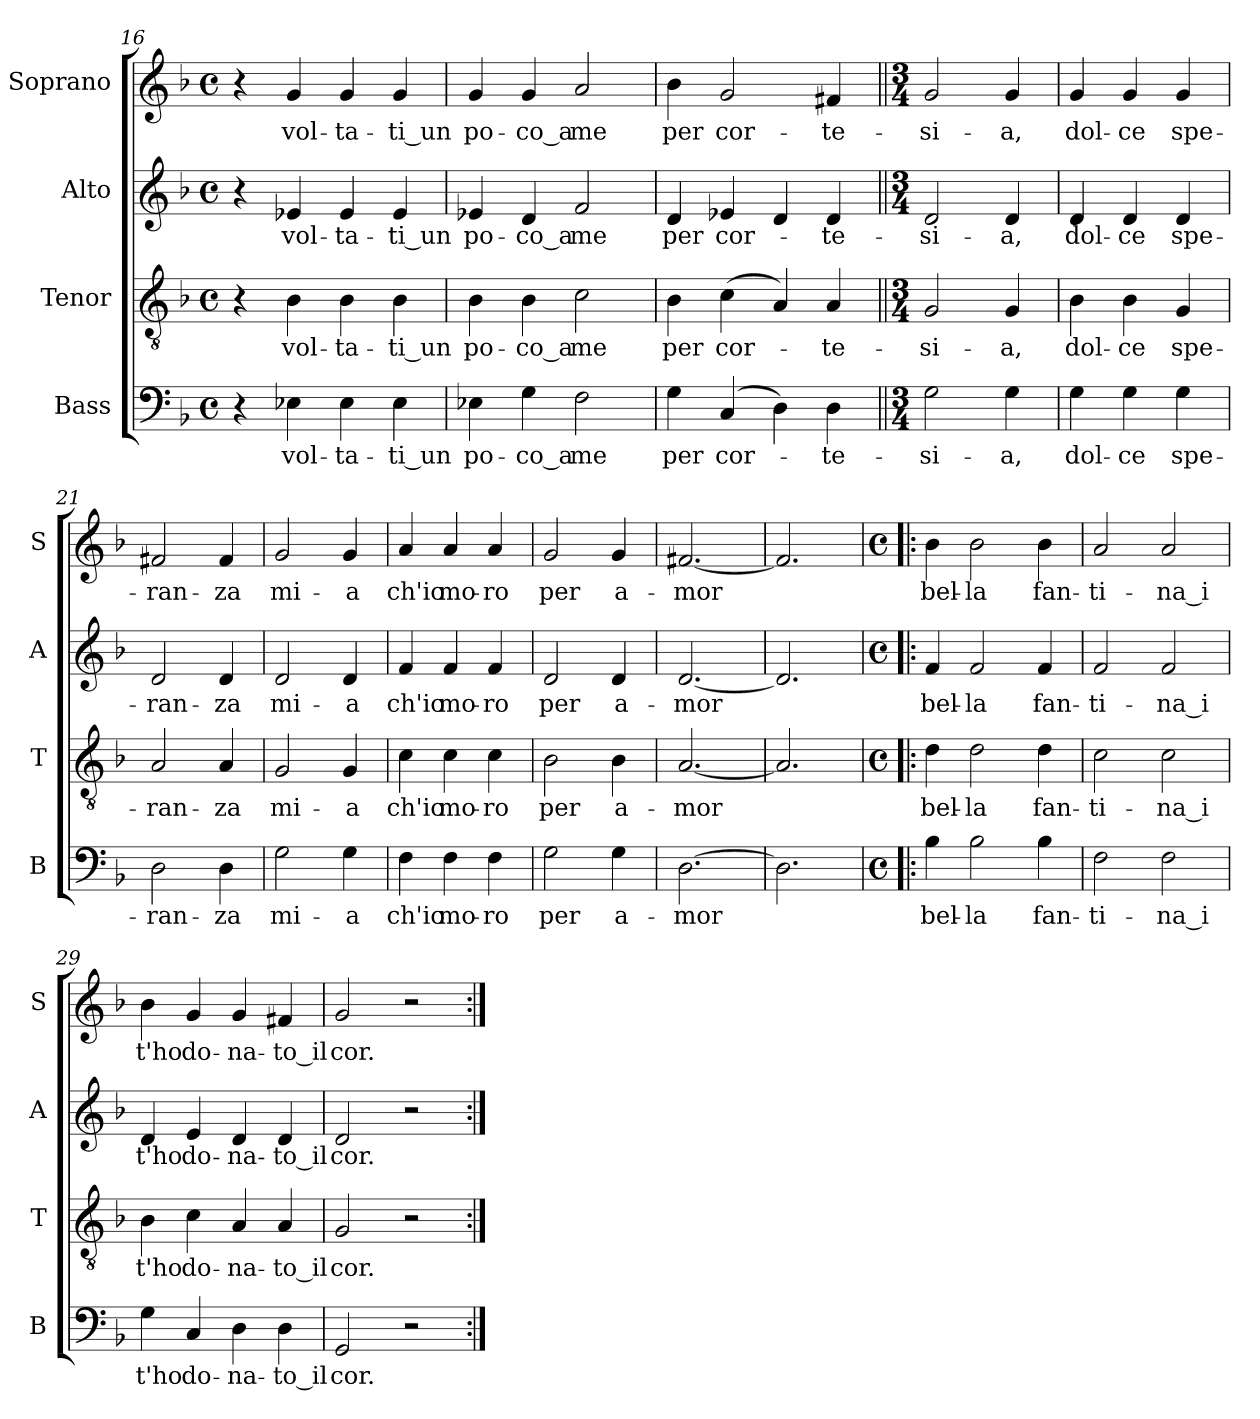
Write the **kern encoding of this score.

**kern	**text	**kern	**text	**kern	**text	**kern	**text
*part4	*part4	*part3	*part3	*part2	*part2	*part1	*part1
*staff4	*staff4	*staff3	*staff3	*staff2	*staff2	*staff1	*staff1
*I"Bass	*	*I"Tenor	*	*I"Alto	*	*I"Soprano	*
*I'B	*	*I'T	*	*I'A	*	*I'S	*
*clefF4	*	*clefGv2	*	*clefG2	*	*clefG2	*
*k[b-]	*	*k[b-]	*	*k[b-]	*	*k[b-]	*
*F:	*	*F:	*	*F:	*	*F:	*
*M4/4	*	*M4/4	*	*M4/4	*	*M4/4	*
*met(c)	*	*met(c)	*	*met(c)	*	*met(c)	*
=16	=16	=16	=16	=16	=16	=16	=16
4r	.	4r	.	4r	.	4r	.
4E-X\	vol-	4B-\	vol-	4e-X/	vol-	4g/	vol-
4E-\	-ta-	4B-\	-ta-	4e-/	-ta-	4g/	-ta-
4E-\	-ti_un	4B-\	-ti_un	4e-/	-ti_un	4g/	-ti_un
!!LO:LB:g=z
=17	=17	=17	=17	=17	=17	=17	=17
4E-X\	po-	4B-\	po-	4e-X/	po-	4g/	po-
4G\	-co_a	4B-\	-co_a	4d/	-co_a	4g/	-co_a
2F\	me	2c\	me	2f/	me	2a/	me
=18	=18	=18	=18	=18	=18	=18	=18
4G\	per	4B-\	per	4d/	per	4b-\	per
(4C/	cor-	(4c\	cor-	4e-X/	cor-	2g/	cor-
4D\)	.	4A/)	.	4d/	.	.	.
4D\	-te-	4A/	-te-	4d/	-te-	4f#X/	-te-
=19||	=19||	=19||	=19||	=19||	=19||	=19||	=19||
*M3/4	*	*M3/4	*	*M3/4	*	*M3/4	*
2G\	-si-	2G/	-si-	2d/	-si-	2g/	-si-
4G\	-a,	4G/	-a,	4d/	-a,	4g/	-a,
=20	=20	=20	=20	=20	=20	=20	=20
4G\	dol-	4B-\	dol-	4d/	dol-	4g/	dol-
4G\	-ce	4B-\	-ce	4d/	-ce	4g/	-ce
4G\	spe-	4G/	spe-	4d/	spe-	4g/	spe-
=21	=21	=21	=21	=21	=21	=21	=21
2D\	-ran-	2A/	-ran-	2d/	-ran-	2f#X/	-ran-
4D\	-za	4A/	-za	4d/	-za	4f#/	-za
=22	=22	=22	=22	=22	=22	=22	=22
2G\	mi-	2G/	mi-	2d/	mi-	2g/	mi-
4G\	-a	4G/	-a	4d/	-a	4g/	-a
=23	=23	=23	=23	=23	=23	=23	=23
4F\	ch'io	4c\	ch'io	4f/	ch'io	4a/	ch'io
4F\	mo-	4c\	mo-	4f/	mo-	4a/	mo-
4F\	-ro	4c\	-ro	4f/	-ro	4a/	-ro
!!LO:LB:g=z
=24	=24	=24	=24	=24	=24	=24	=24
2G\	per	2B-\	per	2d/	per	2g/	per
4G\	a-	4B-\	a-	4d/	a-	4g/	a-
=25	=25	=25	=25	=25	=25	=25	=25
[2.D\	-mor	[2.A/	-mor	[2.d/	-mor	[2.f#X/	-mor
=26	=26	=26	=26	=26	=26	=26	=26
2.D\]	.	2.A/]	.	2.d/]	.	2.f#/]	.
=27!|:	=27!|:	=27!|:	=27!|:	=27!|:	=27!|:	=27!|:	=27!|:
*M4/4	*	*M4/4	*	*M4/4	*	*M4/4	*
*met(c)	*	*met(c)	*	*met(c)	*	*met(c)	*
4B-\	bel-	4d\	bel-	4f/	bel-	4b-\	bel-
2B-\	-la	2d\	-la	2f/	-la	2b-\	-la
4B-\	fan-	4d\	fan-	4f/	fan-	4b-\	fan-
=28	=28	=28	=28	=28	=28	=28	=28
2F\	-ti-	2c\	-ti-	2f/	-ti-	2a/	-ti-
2F\	-na_i	2c\	-na_i	2f/	-na_i	2a/	-na_i
=29	=29	=29	=29	=29	=29	=29	=29
4G\	t'ho	4B-\	t'ho	4d/	t'ho	4b-\	t'ho
4C/	do-	4c\	do-	4e/	do-	4g/	do-
4D\	-na-	4A/	-na-	4d/	-na-	4g/	-na-
4D\	-to_il	4A/	-to_il	4d/	-to_il	4f#X/	-to_il
=30	=30	=30	=30	=30	=30	=30	=30
2GG/	cor.	2G/	cor.	2d/	cor.	2g/	cor.
2r	.	2r	.	2r	.	2r	.
=:|!	=:|!	=:|!	=:|!	=:|!	=:|!	=:|!	=:|!
*-	*-	*-	*-	*-	*-	*-	*-
